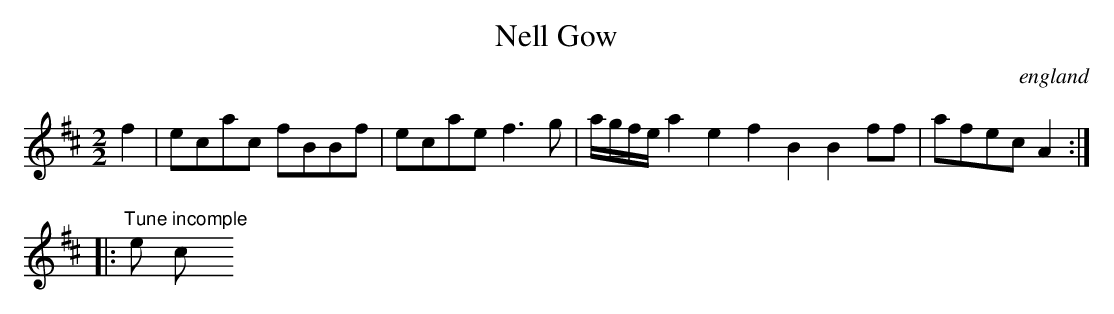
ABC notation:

X:1
T:Nell Gow
O:england
M:2/2
L:1/8
K:D major
f2|ecac fBBf|ecaef3g|a/2g/2f/2e/2 a2e2f2B2B2ff|afec A2:||:"Tune incomple
te in photocopy"E2|AAcA BFFB|
